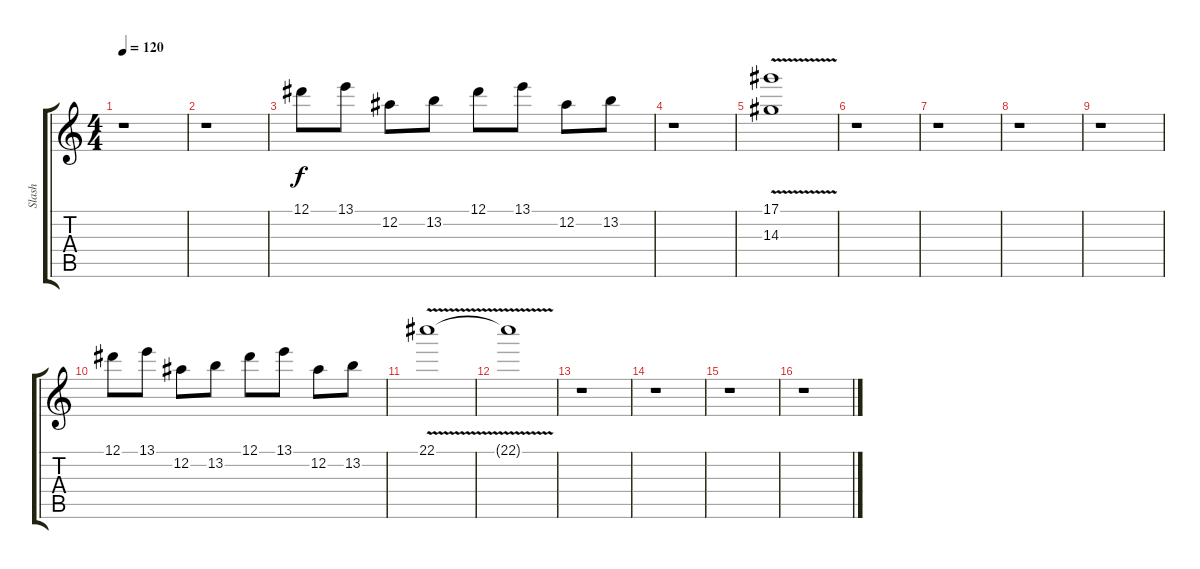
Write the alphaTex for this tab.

\track ("Slash" "Slash") {instrument distortionguitar}
\staff {score tabs}
\tuning (Eb4 Bb3 Gb3 Db3 Ab2 Eb2) {hide}
\ts (4 4)
\tempo 120
\clef g2
\ks c
r.1{dy f instrument distortionguitar} |
r.1 |
12.1.8 13.1.8 12.2.8 13.2.8 12.1.8 13.1.8 12.2.8 13.2.8 |
r.1 |
(17.1{v} 14.3{v}).1 |
r.1 |
r.1 |
r.1 |
r.1 |
12.1.8 13.1.8 12.2.8 13.2.8 12.1.8 13.1.8 12.2.8 13.2.8 |
22.1{v}.1 |
22.1{t}.1{volume 0} |
r.1 |
r.1 |
r.1 |
r.1
